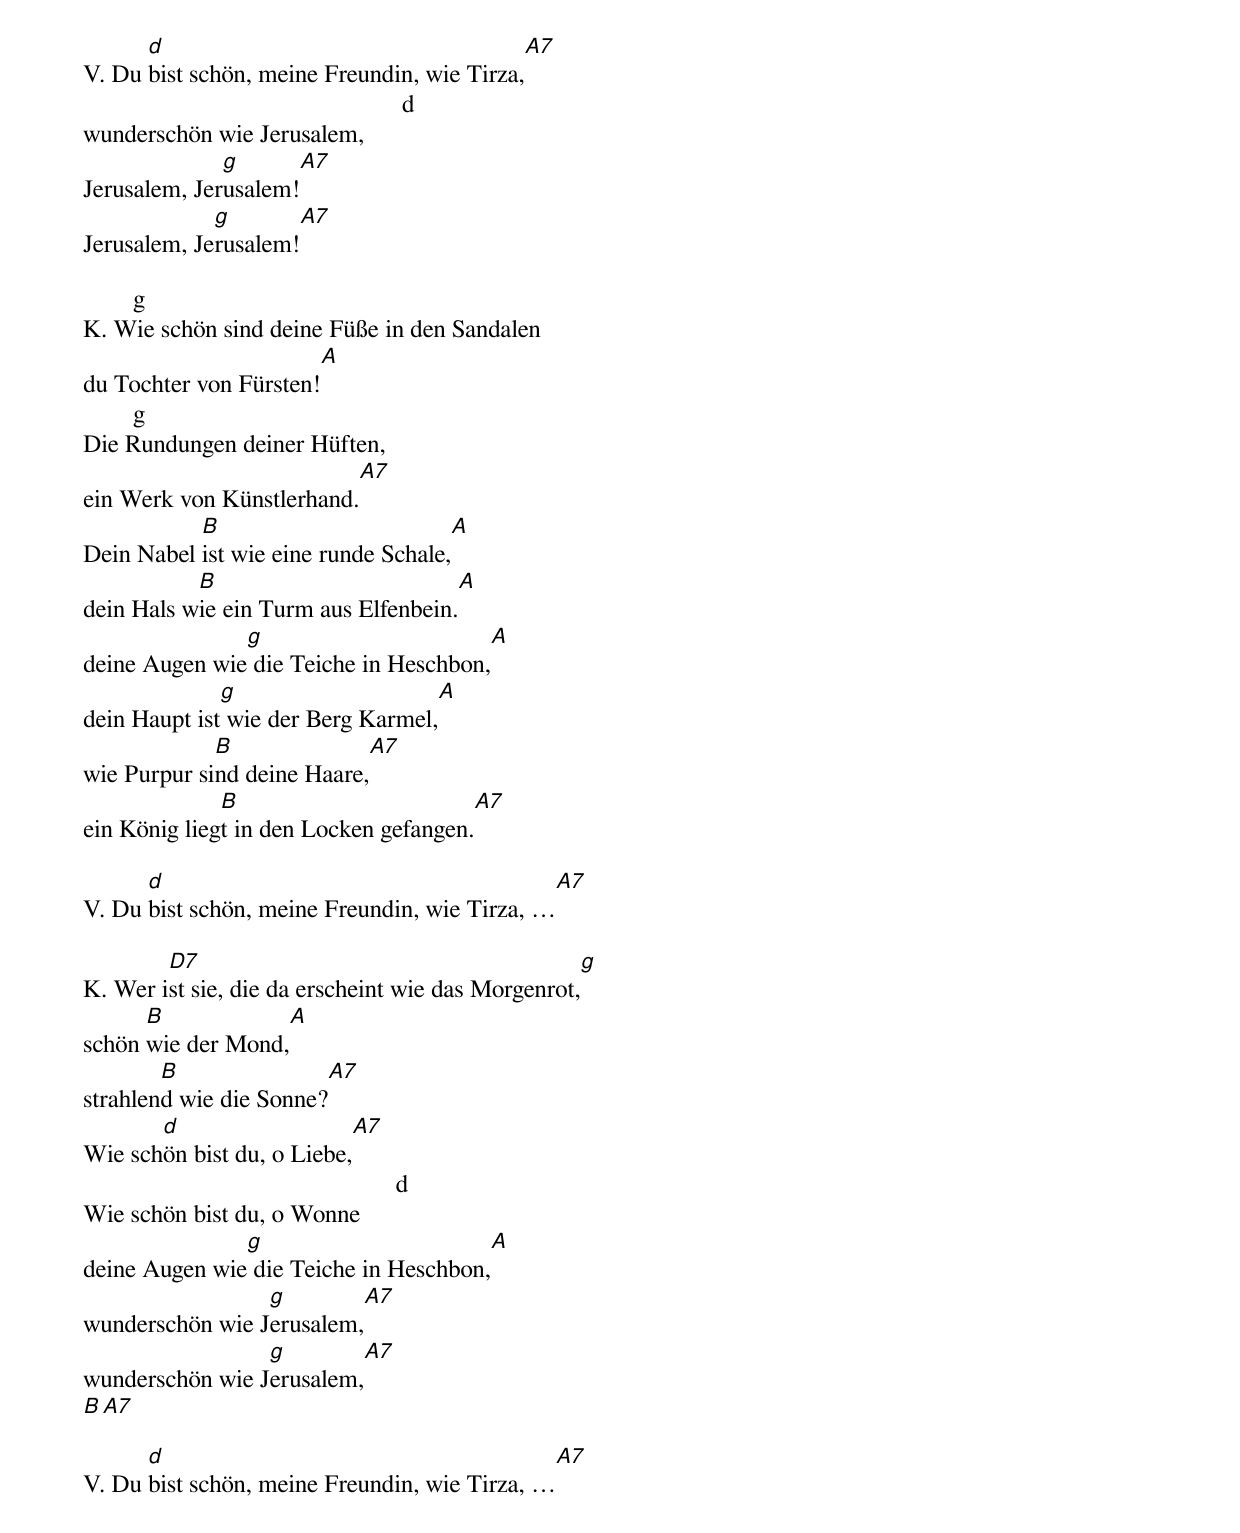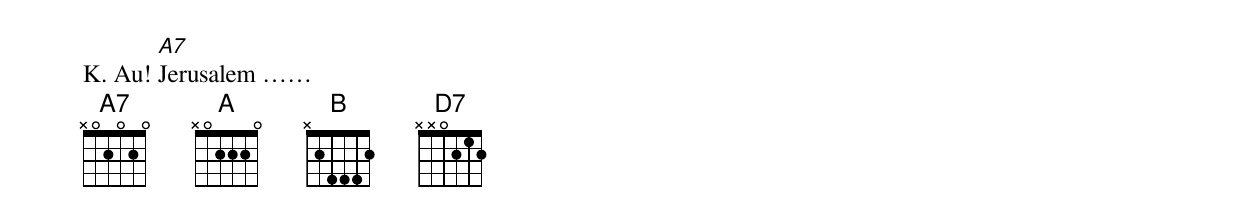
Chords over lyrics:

      d                                                                       A7
V. Du bist schön, meine Freundin, wie Tirza,
                                                   d
wunderschön wie Jerusalem,
              g                        A7
Jerusalem, Jerusalem!
             g                         A7
Jerusalem, Jerusalem!

        g
K. Wie schön sind deine Füße in den Sandalen
                                           A
du Tochter von Fürsten!
        g
Die Rundungen deiner Hüften,
                                                   A7
ein Werk von Künstlerhand.
           B                                                      A
Dein Nabel ist wie eine runde Schale,
           B                                                   A
dein Hals wie ein Turm aus Elfenbein.
               g                                                        A
deine Augen wie die Teiche in Heschbon,
              g                                                       A
dein Haupt ist wie der Berg Karmel,
             B                                   A7
wie Purpur sind deine Haare,
              B                                                     A7
ein König liegt in den Locken gefangen.

      d                                                                       A7
V. Du bist schön, meine Freundin, wie Tirza, …

        D7                                                                              g
K. Wer ist sie, die da erscheint wie das Morgenrot,
      B                             A
schön wie der Mond,
        B                               A7
strahlend wie die Sonne?
       d                                      A7
Wie schön bist du, o Liebe,
                                                  d
Wie schön bist du, o Wonne
               g                                                        A
deine Augen wie die Teiche in Heschbon,
                 g                                 A7
wunderschön wie Jerusalem,
                 g                                   A7
wunderschön wie Jerusalem,
              B                                                     A7

      d                                                                       A7
V. Du bist schön, meine Freundin, wie Tirza, …

       A7
K. Au! Jerusalem ……
